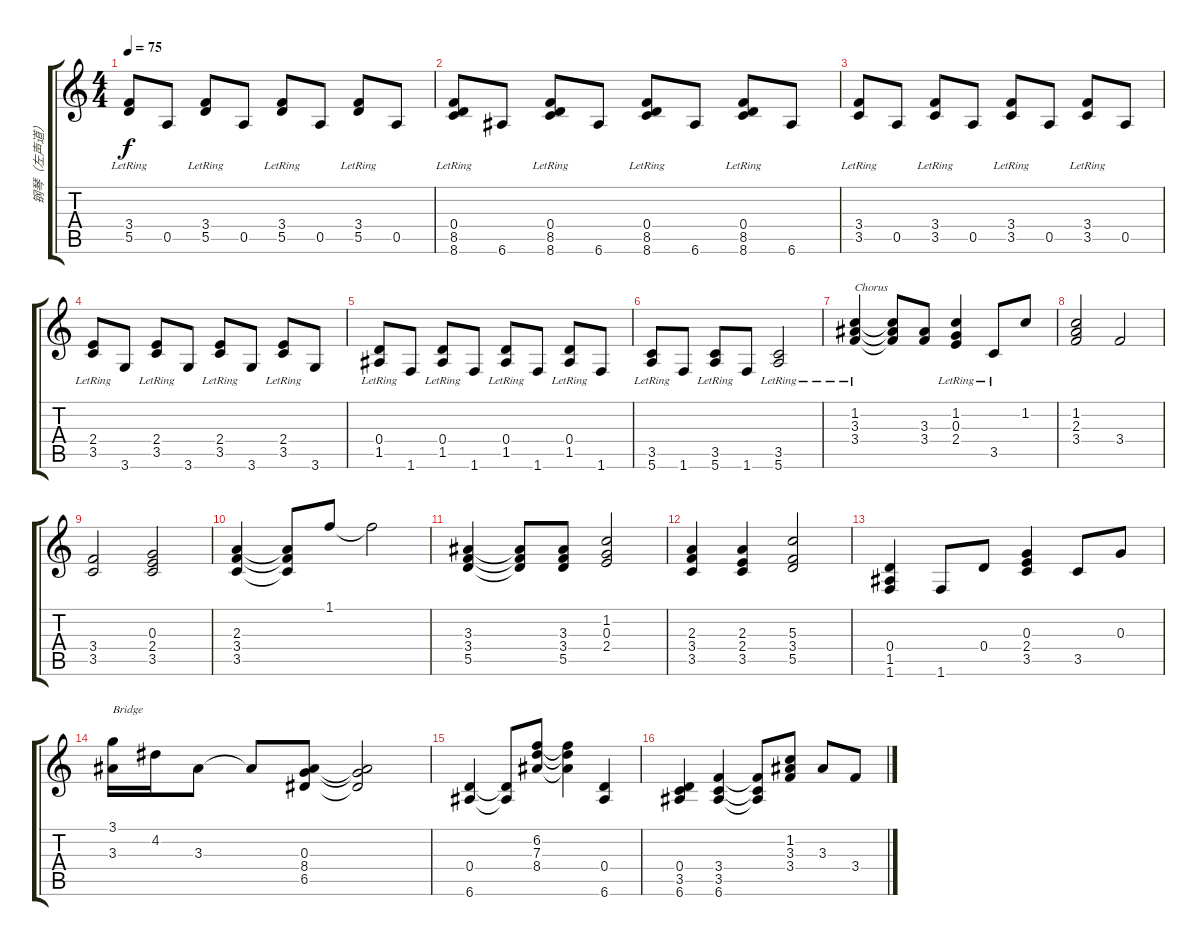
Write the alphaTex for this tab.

\track ("钢琴（左声道）" "钢琴（左声道）") {instrument acousticgrandpiano}
\staff {score tabs}
\tuning (E5 B4 G4 D4 A3 E3) {hide}
\ts (4 4)
\tempo 75
\clef g2
\ks c
(3.4{lr} 5.5{lr}).8{dy f} 0.5.8 (3.4{lr} 5.5{lr}).8 0.5.8 (3.4{lr} 5.5{lr}).8 0.5.8 (3.4{lr} 5.5{lr}).8 0.5.8 |
(0.4{lr} 8.5{lr} 8.6{lr}).8 6.6.8 (0.4{lr} 8.5{lr} 8.6{lr}).8 6.6.8 (0.4{lr} 8.5{lr} 8.6{lr}).8 6.6.8 (0.4{lr} 8.5{lr} 8.6{lr}).8 6.6.8 |
(3.4{lr} 3.5{lr}).8 0.5.8 (3.4{lr} 3.5{lr}).8 0.5.8 (3.4{lr} 3.5{lr}).8 0.5.8 (3.4{lr} 3.5{lr}).8 0.5.8 |
(2.4{lr} 3.5{lr}).8 3.6.8 (2.4{lr} 3.5{lr}).8 3.6.8 (2.4{lr} 3.5{lr}).8 3.6.8 (2.4{lr} 3.5{lr}).8 3.6.8 |
(0.4{lr} 1.5{lr}).8 1.6.8 (0.4{lr} 1.5{lr}).8 1.6.8 (0.4{lr} 1.5{lr}).8 1.6.8 (0.4{lr} 1.5{lr}).8 1.6.8 |
(3.5{lr} 5.6{lr}).8 1.6.8 (3.5{lr} 5.6{lr}).8 1.6.8 (3.5{lr} 5.6{lr}).2 |
(1.2{lr} 3.3{lr} 3.4{lr}).4{txt "Chorus"} (1.2{t} 3.3{t} 3.4{t}).8 (3.3 3.4).8 (1.2{lr} 0.3{lr} 2.4{lr}).4 3.5{lr}.8 1.2.8 |
(1.2 2.3 3.4).2 3.4.2 |
(3.4 3.5).2 (0.3 2.4 3.5).2 |
(2.3 3.4 3.5).4 (2.3{t} 3.4{t} 3.5{t}).8 1.1.8 1.1{t}.2 |
(3.3 3.4 5.5).4 (3.3{t} 3.4{t} 5.5{t}).8 (3.3 3.4 5.5).8 (1.2 0.3 2.4).2 |
(2.3 3.4 3.5).4 (2.3 2.4 3.5).4 (5.3 3.4 5.5).2 |
(0.4 1.5 1.6).4 1.6.8 0.4.8 (0.3 2.4 3.5).4 3.5.8 0.3.8 |
(3.1 3.3).16{txt "Bridge"} 4.2.16 3.3.8 3.3{t}.8 (0.3 8.4 6.5).8 (0.3{t} 8.4{t} 6.5{t}).2 |
(0.4 6.6).4 (0.4{t} 6.6{t}).8 (6.2 7.3 8.4).8 (6.2{t} 7.3{t} 8.4{t}).4 (0.4 6.6).4 |
(0.4 3.5 6.6).4 (3.4 3.5 6.6).4 (3.4{t} 3.5{t} 6.6{t}).8 (1.2 3.3 3.4).8 3.3.8 3.4.8
